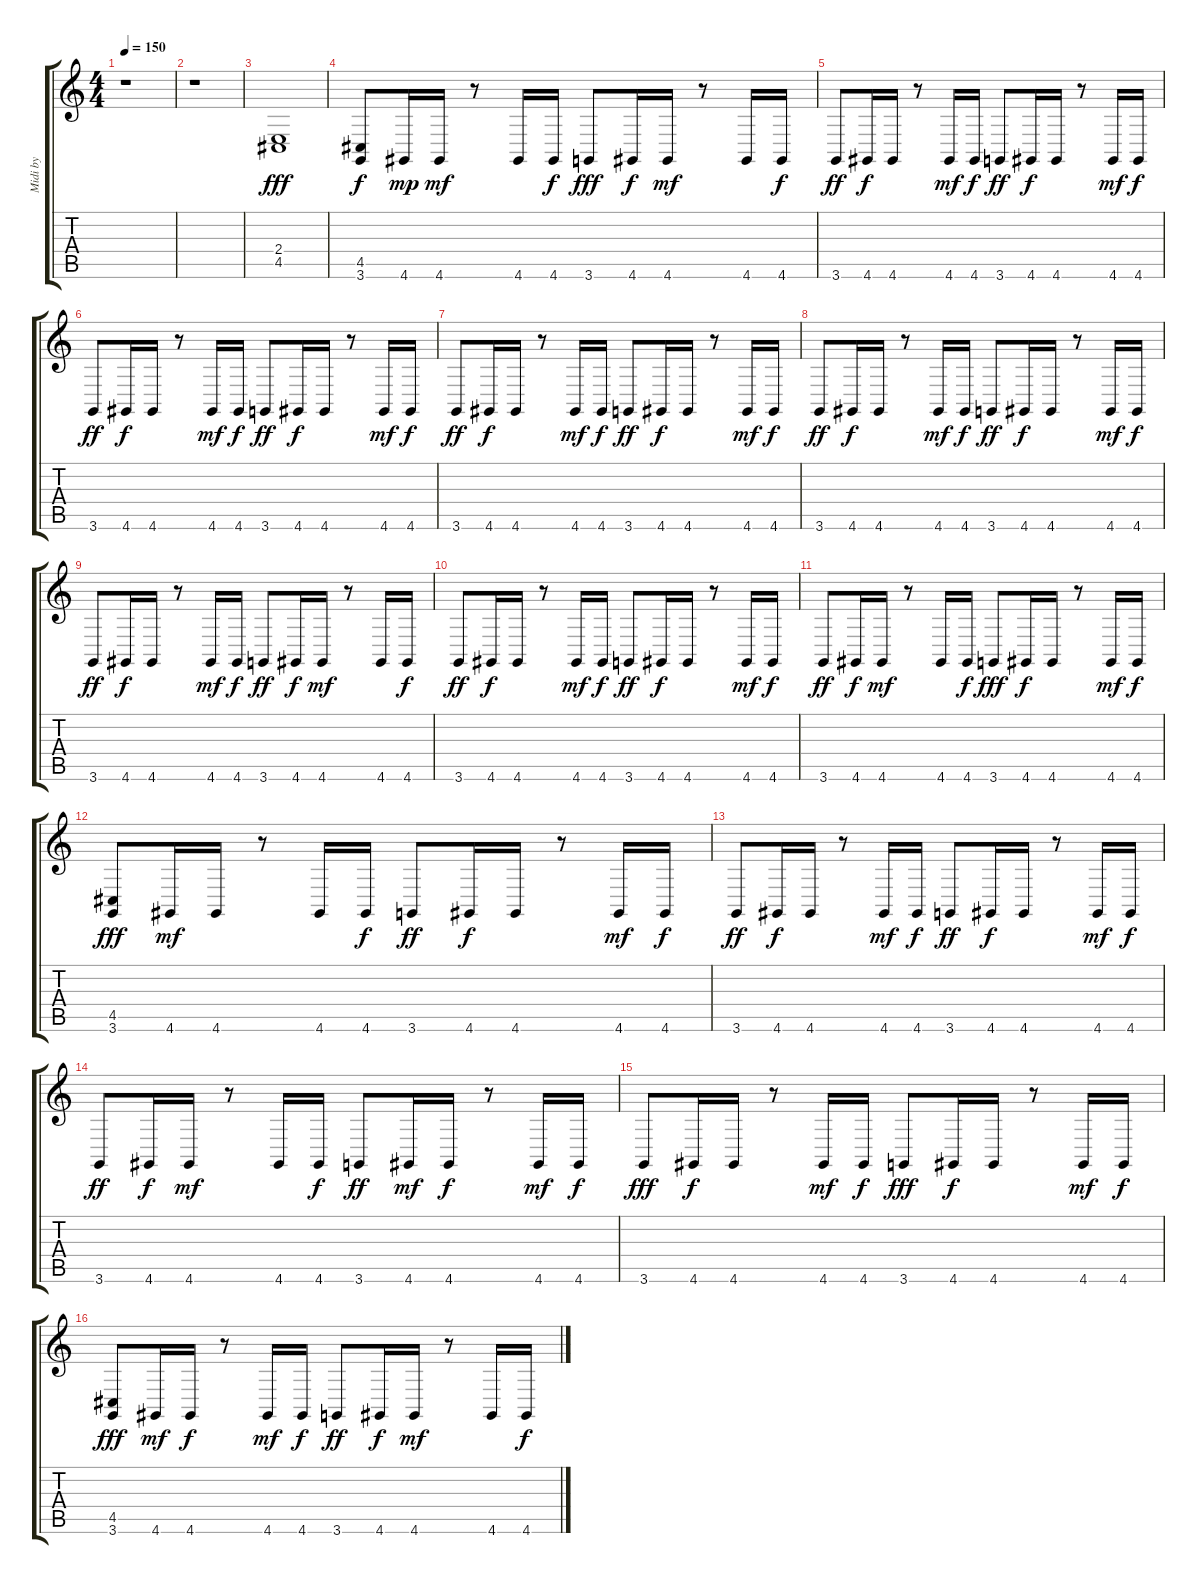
\track ("Midi by   " "Midi by   ") {instrument acousticgrandpiano}
\staff {score tabs}
\tuning (E4 B3 G3 D3 A2 E2) {hide}
\ts (4 4)
\tempo 150
\clef g2
\ks c
r.1{dy f} |
r.1 |
(2.4 4.5).1{dy fff} |
(4.5 3.6).8{dy f} 4.6.16{dy mp} 4.6.16{dy mf} r.8 4.6.16 4.6.16{dy f} 3.6.8{dy fff} 4.6.16{dy f} 4.6.16{dy mf} r.8 4.6.16 4.6.16{dy f} |
3.6.8{dy ff} 4.6.16{dy f} 4.6.16 r.8 4.6.16{dy mf} 4.6.16{dy f} 3.6.8{dy ff} 4.6.16{dy f} 4.6.16 r.8 4.6.16{dy mf} 4.6.16{dy f} |
3.6.8{dy ff} 4.6.16{dy f} 4.6.16 r.8 4.6.16{dy mf} 4.6.16{dy f} 3.6.8{dy ff} 4.6.16{dy f} 4.6.16 r.8 4.6.16{dy mf} 4.6.16{dy f} |
3.6.8{dy ff} 4.6.16{dy f} 4.6.16 r.8 4.6.16{dy mf} 4.6.16{dy f} 3.6.8{dy ff} 4.6.16{dy f} 4.6.16 r.8 4.6.16{dy mf} 4.6.16{dy f} |
3.6.8{dy ff} 4.6.16{dy f} 4.6.16 r.8 4.6.16{dy mf} 4.6.16{dy f} 3.6.8{dy ff} 4.6.16{dy f} 4.6.16 r.8 4.6.16{dy mf} 4.6.16{dy f} |
3.6.8{dy ff} 4.6.16{dy f} 4.6.16 r.8 4.6.16{dy mf} 4.6.16{dy f} 3.6.8{dy ff} 4.6.16{dy f} 4.6.16{dy mf} r.8 4.6.16 4.6.16{dy f} |
3.6.8{dy ff} 4.6.16{dy f} 4.6.16 r.8 4.6.16{dy mf} 4.6.16{dy f} 3.6.8{dy ff} 4.6.16{dy f} 4.6.16 r.8 4.6.16{dy mf} 4.6.16{dy f} |
3.6.8{dy ff} 4.6.16{dy f} 4.6.16{dy mf} r.8 4.6.16 4.6.16{dy f} 3.6.8{dy fff} 4.6.16{dy f} 4.6.16 r.8 4.6.16{dy mf} 4.6.16{dy f} |
(4.5 3.6).8{dy fff} 4.6.16{dy mf} 4.6.16 r.8 4.6.16 4.6.16{dy f} 3.6.8{dy ff} 4.6.16{dy f} 4.6.16 r.8 4.6.16{dy mf} 4.6.16{dy f} |
3.6.8{dy ff} 4.6.16{dy f} 4.6.16 r.8 4.6.16{dy mf} 4.6.16{dy f} 3.6.8{dy ff} 4.6.16{dy f} 4.6.16 r.8 4.6.16{dy mf} 4.6.16{dy f} |
3.6.8{dy ff} 4.6.16{dy f} 4.6.16{dy mf} r.8 4.6.16 4.6.16{dy f} 3.6.8{dy ff} 4.6.16{dy mf} 4.6.16{dy f} r.8 4.6.16{dy mf} 4.6.16{dy f} |
3.6.8{dy fff} 4.6.16{dy f} 4.6.16 r.8 4.6.16{dy mf} 4.6.16{dy f} 3.6.8{dy fff} 4.6.16{dy f} 4.6.16 r.8 4.6.16{dy mf} 4.6.16{dy f} |
(4.5 3.6).8{dy fff} 4.6.16{dy mf} 4.6.16{dy f} r.8 4.6.16{dy mf} 4.6.16{dy f} 3.6.8{dy ff} 4.6.16{dy f} 4.6.16{dy mf} r.8 4.6.16 4.6.16{dy f}
